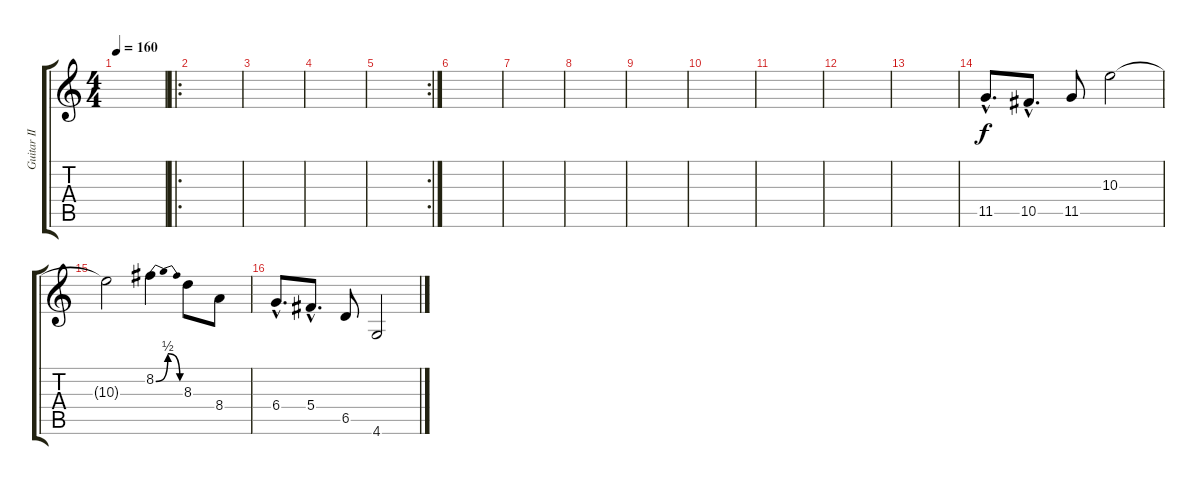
\track ("Guitar II" "Guitar II") {instrument distortionguitar}
\staff {score tabs}
\tuning (Eb4 Bb3 Gb3 Db3 Ab2 Eb2) {hide}
\ts (4 4)
\tempo 160
\clef g2
\ks c
|
\ro
|
|
|
\rc 2
|
|
|
|
|
|
|
|
|
11.5{hac}.8{d} 10.5{hac}.8{d} 11.5.8 10.3.2 |
10.3{t}.2 8.2{be (bendrelease 0 0 30 2 30 2 60 0)}.4 8.3.8 8.4.8 |
6.4{hac}.8{d} 5.4{hac}.8{d} 6.5.8 4.6.2
